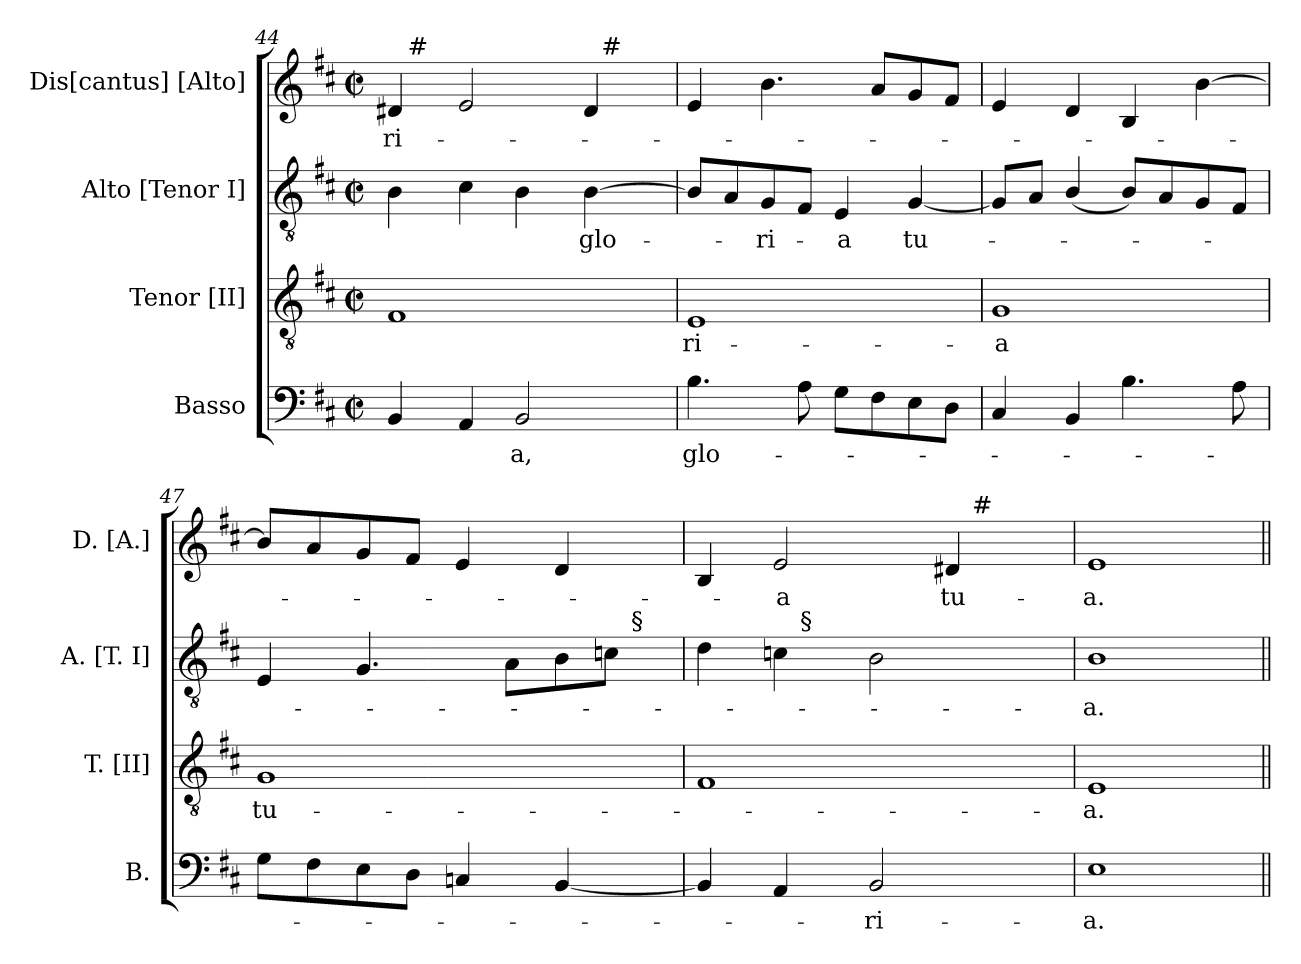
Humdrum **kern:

**kern	**text	**kern	**text	**kern	**text	**kern	**text
*part4	*part4	*part3	*part3	*part2	*part2	*part1	*part1
*staff4	*staff4	*staff3	*staff3	*staff2	*staff2	*staff1	*staff1
*I"Basso	*	*I"Tenor [II]	*	*I"Alto [Tenor I]	*	*I"Dis[cantus] [Alto]	*
*I'B.	*	*I'T. [II]	*	*I'A. [T. I]	*	*I'D. [A.]	*
*clefF4	*	*clefGv2	*	*clefGv2	*	*clefG2	*
*	*	*ITrd7c12	*	*ITrd7c12	*	*	*
*k[f#c#]	*	*k[f#c#]	*	*k[f#c#]	*	*k[f#c#]	*
*D:	*	*D:	*	*D:	*	*D:	*
*M2/2	*	*M2/2	*	*M2/2	*	*M2/2	*
*met(c|)	*	*met(c|)	*	*met(c|)	*	*met(c|)	*
=44	=44	=44	=44	=44	=44	=44	=44
!	!	!	!	!	!	!	!LO:LY:b:color=#000000
*	*	*	*	*	*	*^	*
4BBi/	.	1FF#i	.	4BBi\	.	4d#i/	32ryy	-ri-
.	.	.	.	.	.	.	256ryy	.
!	!	!	!	!	!	!	!LO:TX:a:t=#	!
.	.	.	.	.	.	.	2ryy	.
4AAi/	.	.	.	4C#i\	.	2ei/	.	.
!	!LO:LY:b:color=#000000	!	!	!	!	!	!	!
2BBi/	-a,	.	.	4BBi\	.	.	.	.
.	.	.	.	.	.	.	4ryy	.
!	!	!	!	!	!LO:LY:b:color=#000000	!	!	!
.	.	.	.	[>4BBi\	glo-	4d#i/	.	.
!	!	!	!	!	!	!	!LO:TX:a:t=#	!
.	.	.	.	.	.	.	8ryy	.
.	.	.	.	.	.	.	16ryy	.
.	.	.	.	.	.	.	64..ryy	.
*	*	*	*	*	*	*v	*v	*
!!LO:LB:g=z
=45	=45	=45	=45	=45	=45	=45	=45
*	*	*	*	*	*	*^	*
!	!LO:LY:b:color=#000000	!	!	!	!	!	!	!
*	*	*	*	*	*	*v	*v	*
*	*	*	*	*	*	*^	*
!	!	!	!LO:LY:b:color=#000000	!	!	!	!	!
*	*	*	*	*	*	*v	*v	*
4.Bi\	glo-	1EEi	-ri-	8BBi/L]	.	4ei/	.
.	.	.	.	8AAi/	.	.	.
!	!	!	!	!	!LO:LY:b:color=#000000	!	!
.	.	.	.	8GGi/	-ri-	4.bi\	.
8Ai\	.	.	.	8FF#i/J	.	.	.
!	!	!	!	!	!LO:LY:b:color=#000000	!	!
8Gi\L	.	.	.	4EEi/	-a	.	.
8F#i\	.	.	.	.	.	8ai/L	.
!	!	!	!	!	!LO:LY:b:color=#000000	!	!
8Ei\	.	.	.	[<4GGi/	tu-	8gi/	.
8Di\J	.	.	.	.	.	8f#i/J	.
=46	=46	=46	=46	=46	=46	=46	=46
!	!	!	!LO:LY:b:color=#000000	!	!	!	!
4C#i/	.	1GGi	-a	8GGi/L]	.	4ei/	.
.	.	.	.	8AAi/J	.	.	.
4BBi/	.	.	.	(4BBi/	.	4di/	.
4.Bi\	.	.	.	8BBi/L)	.	4Bi/	.
.	.	.	.	8AAi/	.	.	.
.	.	.	.	8GGi/	.	[>4bi\	.
8Ai\	.	.	.	8FF#i/J	.	.	.
=47	=47	=47	=47	=47	=47	=47	=47
!	!	!	!LO:LY:b:color=#000000	!	!	!	!
*	*	*	*	*^	*	*	*
8Gi\L	.	1GGi	tu-	4EEi/	2ryy	.	8bi/L]	.
8F#i\	.	.	.	.	.	.	8ai/	.
8Ei\	.	.	.	4.GGi/	.	.	8gi/	.
8Di\J	.	.	.	.	.	.	8f#i/J	.
4Cni/	.	.	.	.	4ryy	.	4ei/	.
.	.	.	.	8AAi\L	.	.	.	.
[<4BBi/	.	.	.	8BBi\	8ryy	.	4di/	.
.	.	.	.	8Ci\J	32ryy	.	.	.
.	.	.	.	.	256ryy	.	.	.
!	!	!	!	!	!LO:TX:a:t=§	!	!	!
.	.	.	.	.	16ryy	.	.	.
.	.	.	.	.	64..ryy	.	.	.
=48	=48	=48	=48	=48	=48	=48	=48	=48
*	*	*	*	*	*	*	*^	*
4BBi/]	.	1FF#i	.	4Di\	4ryy	.	4Bi/	2ryy	.
!	!	!	!	!	!	!	!	!	!LO:LY:b:color=#000000
4AAi/	.	.	.	4Ci\	32ryy	.	2ei/	.	-a
.	.	.	.	.	256ryy	.	.	.	.
!	!	!	!	!	!LO:TX:a:t=§	!	!	!	!
.	.	.	.	.	2ryy	.	.	.	.
!	!LO:LY:b:color=#000000	!	!	!	!	!	!	!	!
2BBi/	-ri-	.	.	2BBi\	.	.	.	4ryy	.
!	!	!	!	!	!	!	!	!	!LO:LY:b:color=#000000
.	.	.	.	.	.	.	4d#i/	32ryy	tu-
.	.	.	.	.	.	.	.	256ryy	.
!	!	!	!	!	!	!	!	!LO:TX:a:t=#	!
.	.	.	.	.	8ryy	.	.	8ryy	.
.	.	.	.	.	16ryy	.	.	16ryy	.
.	.	.	.	.	64..ryy	.	.	64..ryy	.
*	*	*	*	*v	*v	*	*	*	*
*	*	*	*	*	*	*v	*v	*
=49	=49	=49	=49	=49	=49	=49	=49
*	*	*	*	*^	*	*^	*
!	!LO:LY:b:color=#000000	!	!	!	!	!	!	!	!
*	*	*	*	*v	*v	*	*	*	*
*	*	*	*	*	*	*v	*v	*
*	*	*	*	*^	*	*^	*
!	!	!	!LO:LY:b:color=#000000	!	!	!	!	!	!
*	*	*	*	*v	*v	*	*	*	*
*	*	*	*	*	*	*v	*v	*
*	*	*	*	*^	*	*^	*
!	!	!	!	!	!	!LO:LY:b:color=#000000	!	!	!
*	*	*	*	*v	*v	*	*	*	*
*	*	*	*	*	*	*v	*v	*
*	*	*	*	*^	*	*^	*
!	!	!	!	!	!	!	!	!	!LO:LY:b:color=#000000
*	*	*	*	*v	*v	*	*	*	*
*	*	*	*	*	*	*v	*v	*
1Ei	-a.	1EEi	-a.	1BBi	-a.	1ei	-a.
=||	=||	=||	=||	=||	=||	=||	=||
*-	*-	*-	*-	*-	*-	*-	*-
